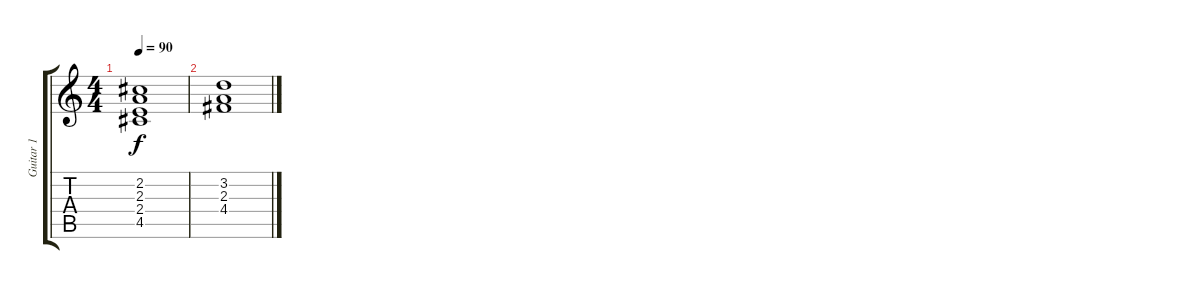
\track ("Guitar 1" "Guitar 1") {instrument electricguitarjazz}
\staff {score tabs}
\tuning (E4 B3 G3 D3 A2 E2) {hide}
\ts (4 4)
\tempo 90
\clef g2
\ks c
(2.2 2.3 2.4 4.5).1{dy f} |
(3.2 2.3 4.4).1
